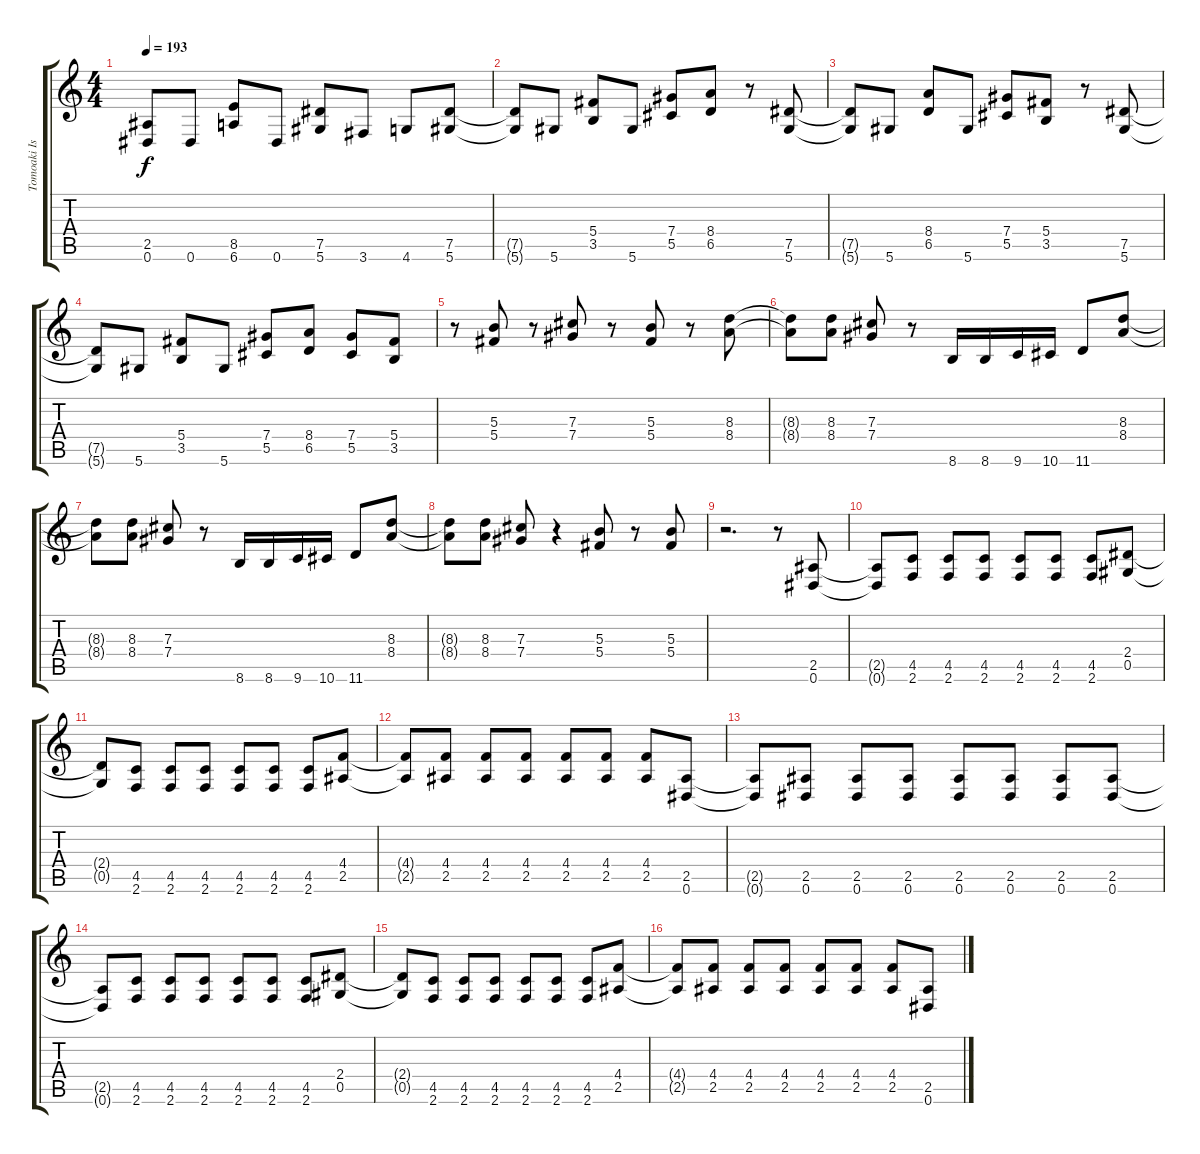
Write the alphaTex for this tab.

\track ("Tomoaki Ishizuka (Pata)" "Tomoaki Is") {instrument distortionguitar}
\staff {score tabs}
\tuning (Eb4 Bb3 Gb3 Db3 Ab2 Eb2) {hide}
\ts (4 4)
\tempo 193
\clef g2
\ks c
(2.5{t} 0.6{t}).8{dy f} 0.6.8 (8.5 6.6).8 0.6.8 (7.5 5.6).8 3.6.8 4.6.8 (7.5 5.6).8 |
(7.5{t} 5.6{t}).8 5.6.8 (5.4 3.5).8 5.6.8 (7.4 5.5).8 (8.4 6.5).8 r.8 (7.5 5.6).8 |
(7.5{t} 5.6{t}).8 5.6.8 (8.4 6.5).8 5.6.8 (7.4 5.5).8 (5.4 3.5).8 r.8 (7.5 5.6).8 |
(7.5{t} 5.6{t}).8 5.6.8 (5.4 3.5).8 5.6.8 (7.4 5.5).8 (8.4 6.5).8 (7.4 5.5).8 (5.4 3.5).8 |
r.8 (5.3 5.4).8 r.8 (7.3 7.4).8 r.8 (5.3 5.4).8 r.8 (8.3 8.4).8 |
(8.3{t} 8.4{t}).8 (8.3 8.4).8 (7.3 7.4).8 r.8 8.6.16 8.6.16 9.6.16 10.6.16 11.6.8 (8.3 8.4).8 |
(8.3{t} 8.4{t}).8 (8.3 8.4).8 (7.3 7.4).8 r.8 8.6.16 8.6.16 9.6.16 10.6.16 11.6.8 (8.3 8.4).8 |
(8.3{t} 8.4{t}).8 (8.3 8.4).8 (7.3 7.4).8 r.4 (5.3 5.4).8 r.8 (5.3 5.4).8 |
r.2{d} r.8 (2.5 0.6).8{volume 14} |
(2.5{t} 0.6{t}).8 (4.5 2.6).8 (4.5 2.6).8 (4.5 2.6).8 (4.5 2.6).8 (4.5 2.6).8 (4.5 2.6).8 (2.4 0.5).8 |
(2.4{t} 0.5{t}).8 (4.5 2.6).8 (4.5 2.6).8 (4.5 2.6).8 (4.5 2.6).8 (4.5 2.6).8 (4.5 2.6).8 (4.4 2.5).8 |
(4.4{t} 2.5{t}).8 (4.4 2.5).8 (4.4 2.5).8 (4.4 2.5).8 (4.4 2.5).8 (4.4 2.5).8 (4.4 2.5).8 (2.5 0.6).8 |
(2.5{t} 0.6{t}).8 (2.5 0.6).8 (2.5 0.6).8 (2.5 0.6).8 (2.5 0.6).8 (2.5 0.6).8 (2.5 0.6).8 (2.5 0.6).8 |
(2.5{t} 0.6{t}).8 (4.5 2.6).8 (4.5 2.6).8 (4.5 2.6).8 (4.5 2.6).8 (4.5 2.6).8 (4.5 2.6).8 (2.4 0.5).8 |
(2.4{t} 0.5{t}).8 (4.5 2.6).8 (4.5 2.6).8 (4.5 2.6).8 (4.5 2.6).8 (4.5 2.6).8 (4.5 2.6).8 (4.4 2.5).8 |
(4.4{t} 2.5{t}).8 (4.4 2.5).8 (4.4 2.5).8 (4.4 2.5).8 (4.4 2.5).8 (4.4 2.5).8 (4.4 2.5).8 (2.5 0.6).8
